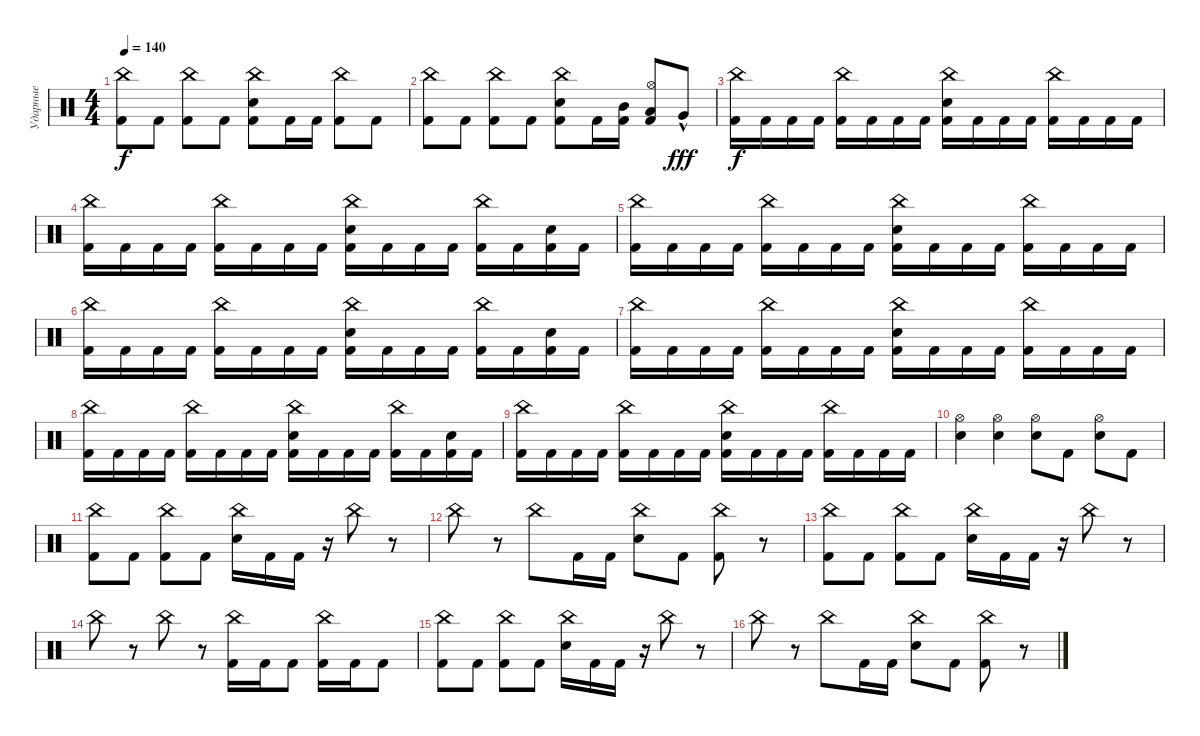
\track ("Ударные" "Ударные") {instrument percussion}
\staff {score}
\articulation defaults
\ts (4 4)
\tempo 140
\clef neutral
\ks c
("China (hit)" "Kick (hit) 2").8{dy f} "Kick (hit) 2".8 ("China (hit)" "Kick (hit) 2").8 "Kick (hit) 2".8 ("China (hit)" "Snare (hit) 2" "Kick (hit) 2").8 "Kick (hit) 2".16 "Kick (hit) 2".16 ("China (hit)" "Kick (hit) 2").8 "Kick (hit) 2".8 |
("China (hit)" "Kick (hit) 2").8 "Kick (hit) 2".8 ("China (hit)" "Kick (hit) 2").8 "Kick (hit) 2".8 ("China (hit)" "Snare (hit) 2" "Kick (hit) 2").8 "Kick (hit) 2".16 ("Mid Tom (hit)" "Kick (hit) 2").16 ("Hi-Hat (open)" "Low Tom (hit)" "Kick (hit) 2").8 "Very Low Tom (hit)"{hac}.8{dy fff} |
("China (hit)" "Kick (hit) 2").16{dy f} "Kick (hit) 2".16 "Kick (hit) 2".16 "Kick (hit) 2".16 ("China (hit)" "Kick (hit) 2").16 "Kick (hit) 2".16 "Kick (hit) 2".16 "Kick (hit) 2".16 ("China (hit)" "Snare (hit) 2" "Kick (hit) 2").16 "Kick (hit) 2".16 "Kick (hit) 2".16 "Kick (hit) 2".16 ("China (hit)" "Kick (hit) 2").16 "Kick (hit) 2".16 "Kick (hit) 2".16 "Kick (hit) 2".16 |
("China (hit)" "Kick (hit) 2").16 "Kick (hit) 2".16 "Kick (hit) 2".16 "Kick (hit) 2".16 ("China (hit)" "Kick (hit) 2").16 "Kick (hit) 2".16 "Kick (hit) 2".16 "Kick (hit) 2".16 ("China (hit)" "Snare (hit) 2" "Kick (hit) 2").16 "Kick (hit) 2".16 "Kick (hit) 2".16 "Kick (hit) 2".16 ("China (hit)" "Kick (hit) 2").16 "Kick (hit) 2".16 ("Snare (hit) 2" "Kick (hit) 2").16 "Kick (hit) 2".16 |
("China (hit)" "Kick (hit) 2").16 "Kick (hit) 2".16 "Kick (hit) 2".16 "Kick (hit) 2".16 ("China (hit)" "Kick (hit) 2").16 "Kick (hit) 2".16 "Kick (hit) 2".16 "Kick (hit) 2".16 ("China (hit)" "Snare (hit) 2" "Kick (hit) 2").16 "Kick (hit) 2".16 "Kick (hit) 2".16 "Kick (hit) 2".16 ("China (hit)" "Kick (hit) 2").16 "Kick (hit) 2".16 "Kick (hit) 2".16 "Kick (hit) 2".16 |
("China (hit)" "Kick (hit) 2").16 "Kick (hit) 2".16 "Kick (hit) 2".16 "Kick (hit) 2".16 ("China (hit)" "Kick (hit) 2").16 "Kick (hit) 2".16 "Kick (hit) 2".16 "Kick (hit) 2".16 ("China (hit)" "Snare (hit) 2" "Kick (hit) 2").16 "Kick (hit) 2".16 "Kick (hit) 2".16 "Kick (hit) 2".16 ("China (hit)" "Kick (hit) 2").16 "Kick (hit) 2".16 ("Snare (hit) 2" "Kick (hit) 2").16 "Kick (hit) 2".16 |
("China (hit)" "Kick (hit) 2").16 "Kick (hit) 2".16 "Kick (hit) 2".16 "Kick (hit) 2".16 ("China (hit)" "Kick (hit) 2").16 "Kick (hit) 2".16 "Kick (hit) 2".16 "Kick (hit) 2".16 ("China (hit)" "Snare (hit) 2" "Kick (hit) 2").16 "Kick (hit) 2".16 "Kick (hit) 2".16 "Kick (hit) 2".16 ("China (hit)" "Kick (hit) 2").16 "Kick (hit) 2".16 "Kick (hit) 2".16 "Kick (hit) 2".16 |
("China (hit)" "Kick (hit) 2").16 "Kick (hit) 2".16 "Kick (hit) 2".16 "Kick (hit) 2".16 ("China (hit)" "Kick (hit) 2").16 "Kick (hit) 2".16 "Kick (hit) 2".16 "Kick (hit) 2".16 ("China (hit)" "Snare (hit) 2" "Kick (hit) 2").16 "Kick (hit) 2".16 "Kick (hit) 2".16 "Kick (hit) 2".16 ("China (hit)" "Kick (hit) 2").16 "Kick (hit) 2".16 ("Snare (hit) 2" "Kick (hit) 2").16 "Kick (hit) 2".16 |
("China (hit)" "Kick (hit) 2").16 "Kick (hit) 2".16 "Kick (hit) 2".16 "Kick (hit) 2".16 ("China (hit)" "Kick (hit) 2").16 "Kick (hit) 2".16 "Kick (hit) 2".16 "Kick (hit) 2".16 ("China (hit)" "Snare (hit) 2" "Kick (hit) 2").16 "Kick (hit) 2".16 "Kick (hit) 2".16 "Kick (hit) 2".16 ("China (hit)" "Kick (hit) 2").16 "Kick (hit) 2".16 "Kick (hit) 2".16 "Kick (hit) 2".16 |
("Hi-Hat (open)" "Snare (hit) 2").4 ("Hi-Hat (open)" "Snare (hit) 2").4 ("Hi-Hat (open)" "Snare (hit) 2").8 "Kick (hit) 2".8 ("Hi-Hat (open)" "Snare (hit) 2").8 "Kick (hit) 2".8 |
("China (hit)" "Kick (hit) 2").8 "Kick (hit) 2".8 ("China (hit)" "Kick (hit) 2").8 "Kick (hit) 2".8 ("China (hit)" "Snare (hit) 2").16 "Kick (hit) 2".16 "Kick (hit) 2".16 r.16 "China (hit)".8 r.8 |
"China (hit)".8 r.8 "China (hit)".8 "Kick (hit) 2".16 "Kick (hit) 2".16 ("China (hit)" "Snare (hit) 2").8 "Kick (hit) 2".8 ("China (hit)" "Kick (hit) 2").8 r.8 |
("China (hit)" "Kick (hit) 2").8 "Kick (hit) 2".8 ("China (hit)" "Kick (hit) 2").8 "Kick (hit) 2".8 ("China (hit)" "Snare (hit) 2").16 "Kick (hit) 2".16 "Kick (hit) 2".16 r.16 "China (hit)".8 r.8 |
"China (hit)".8 r.8 "China (hit)".8 r.8 ("China (hit)" "Kick (hit) 2").16 "Kick (hit) 2".16 "Kick (hit) 2".8 ("China (hit)" "Kick (hit) 2").16 "Kick (hit) 2".16 "Kick (hit) 2".8 |
("China (hit)" "Kick (hit) 2").8 "Kick (hit) 2".8 ("China (hit)" "Kick (hit) 2").8 "Kick (hit) 2".8 ("China (hit)" "Snare (hit) 2").16 "Kick (hit) 2".16 "Kick (hit) 2".16 r.16 "China (hit)".8 r.8 |
"China (hit)".8 r.8 "China (hit)".8 "Kick (hit) 2".16 "Kick (hit) 2".16 ("China (hit)" "Snare (hit) 2").8 "Kick (hit) 2".8 ("China (hit)" "Kick (hit) 2").8 r.8
